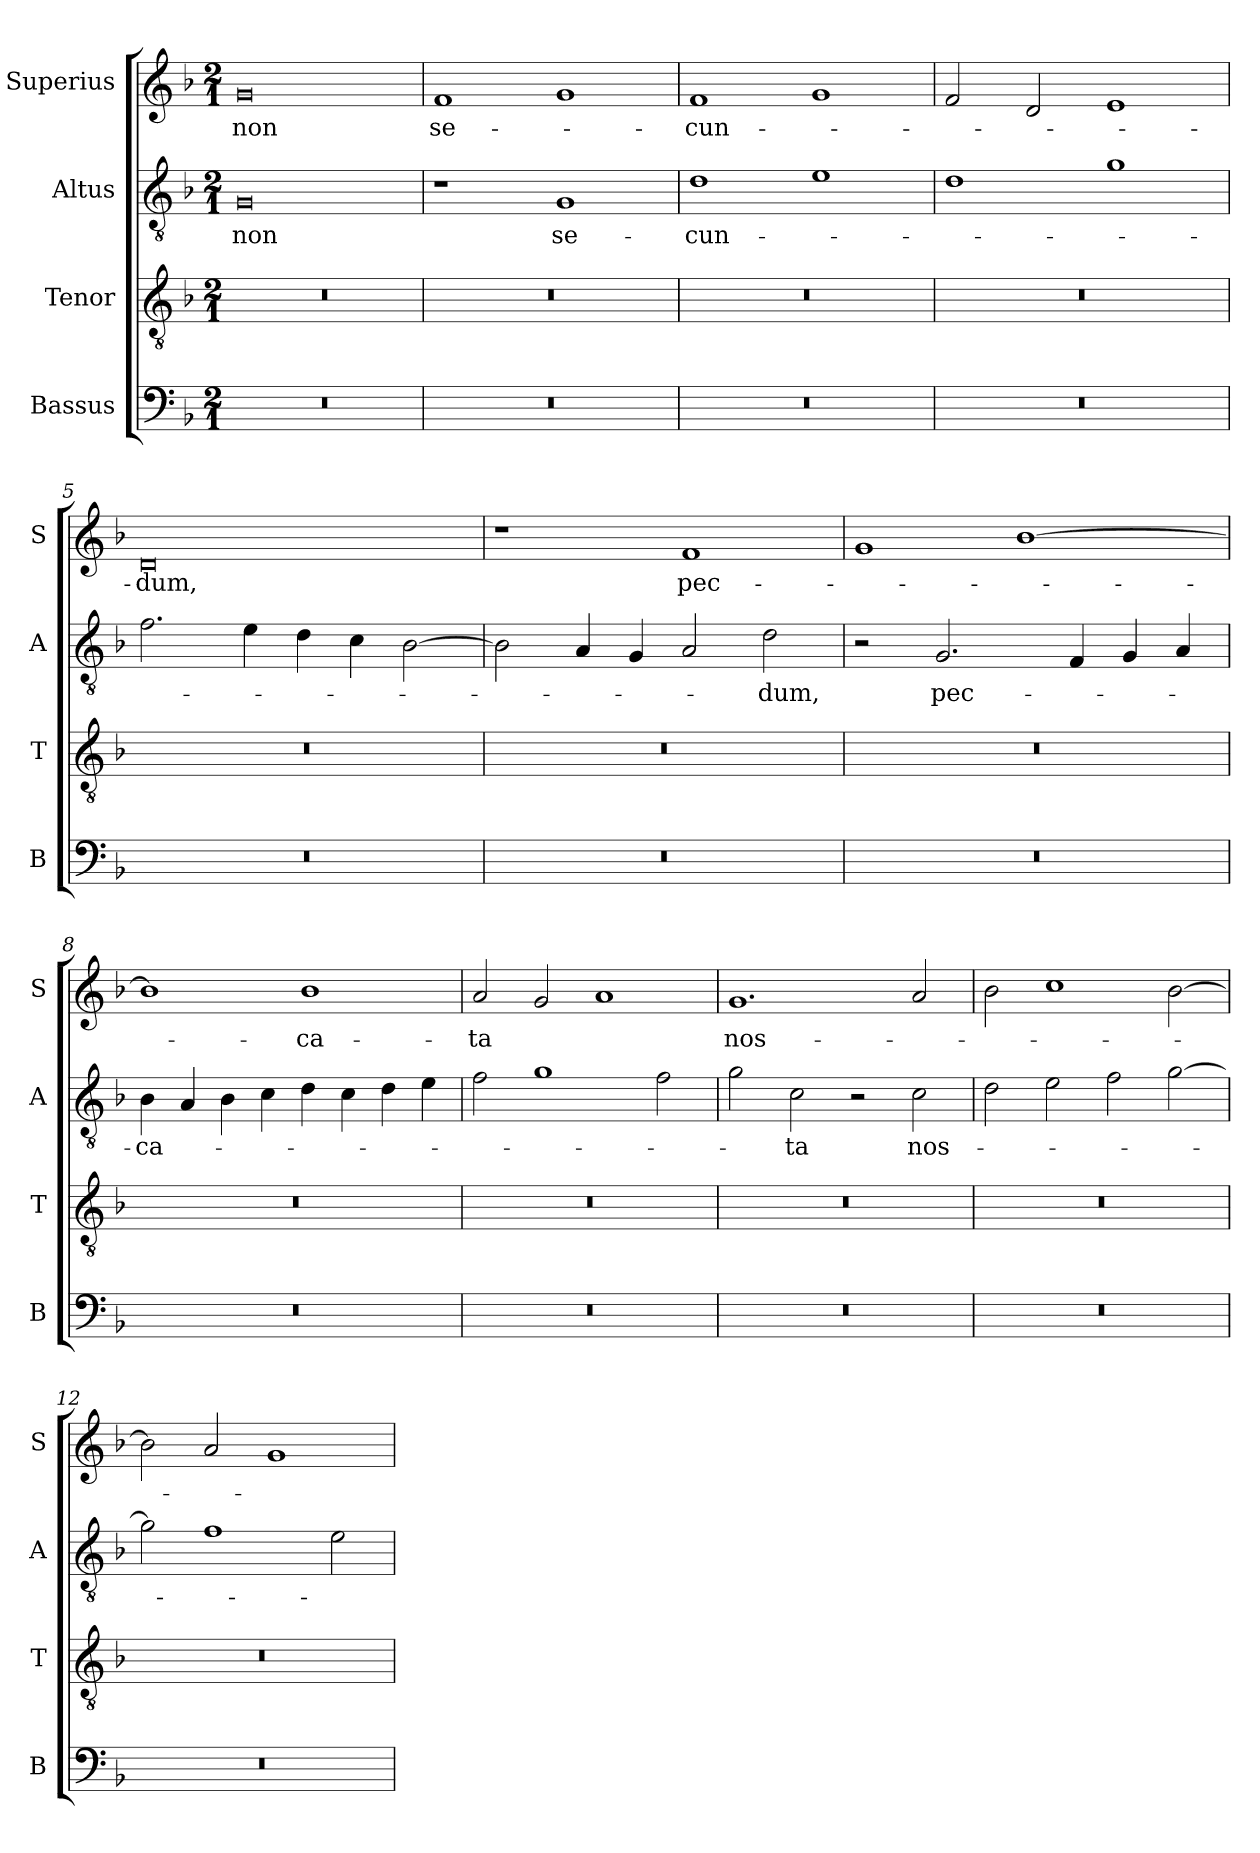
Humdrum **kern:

**kern	**kern	**kern	**text	**kern	**text
*part4	*part3	*part2	*part2	*part1	*part1
*staff4	*staff3	*staff2	*staff2	*staff1	*staff1
*I"Bassus	*I"Tenor	*I"Altus	*	*I"Superius	*
*I'B	*I'T	*I'A	*	*I'S	*
*clefF4	*clefGv2	*clefGv2	*	*clefG2	*
*k[b-]	*k[b-]	*k[b-]	*	*k[b-]	*
*M2/1	*M2/1	*M2/1	*	*M2/1	*
=1	=1	=1	=1	=1	=1
0r	0r	0G	non	0g	non
=2	=2	=2	=2	=2	=2
0r	0r	1r	.	1f	se-
.	.	1G	se-	1g	.
=3	=3	=3	=3	=3	=3
0r	0r	1d	-cun-	1f	-cun-
.	.	1e	.	1g	.
=4	=4	=4	=4	=4	=4
0r	0r	1d	.	2f/	.
.	.	.	.	2d/	.
.	.	1g	.	1e	.
=5	=5	=5	=5	=5	=5
0r	0r	2.f\	.	0d	-dum,
.	.	4e\	.	.	.
.	.	4d\	.	.	.
.	.	4c\	.	.	.
.	.	[2B-\	.	.	.
=6	=6	=6	=6	=6	=6
0r	0r	2B-\]	.	1r	.
.	.	4A/	.	.	.
.	.	4G/	.	.	.
.	.	2A/	.	1f	pec-
.	.	2d\	-dum,	.	.
=7	=7	=7	=7	=7	=7
0r	0r	2r	.	1g	.
.	.	2.G/	pec-	.	.
.	.	.	.	[1b-	.
.	.	4F/	.	.	.
.	.	4G/	.	.	.
.	.	4A/	.	.	.
=8	=8	=8	=8	=8	=8
0r	0r	4B-\	-ca-	1b-]	.
.	.	4A/	.	.	.
.	.	4B-\	.	.	.
.	.	4c\	.	.	.
.	.	4d\	.	1b-	-ca-
.	.	4c\	.	.	.
.	.	4d\	.	.	.
.	.	4e\	.	.	.
=9	=9	=9	=9	=9	=9
0r	0r	2f\	.	2a/	-ta
.	.	1g	.	2g/	.
.	.	.	.	1a	.
.	.	2f\	.	.	.
=10	=10	=10	=10	=10	=10
0r	0r	2g\	.	1.g	nos-
.	.	2c\	-ta	.	.
.	.	2r	.	.	.
.	.	2c\	nos-	2a/	.
=11	=11	=11	=11	=11	=11
0r	0r	2d\	.	2b-\	.
.	.	2e\	.	1cc	.
.	.	2f\	.	.	.
.	.	[2g\	.	[2b-\	.
=12	=12	=12	=12	=12	=12
0r	0r	2g\]	.	2b-\]	.
.	.	1f	.	2a/	.
.	.	.	.	1g	.
.	.	2e\	.	.	.
=	=	=	=	=	=
*-	*-	*-	*-	*-	*-
